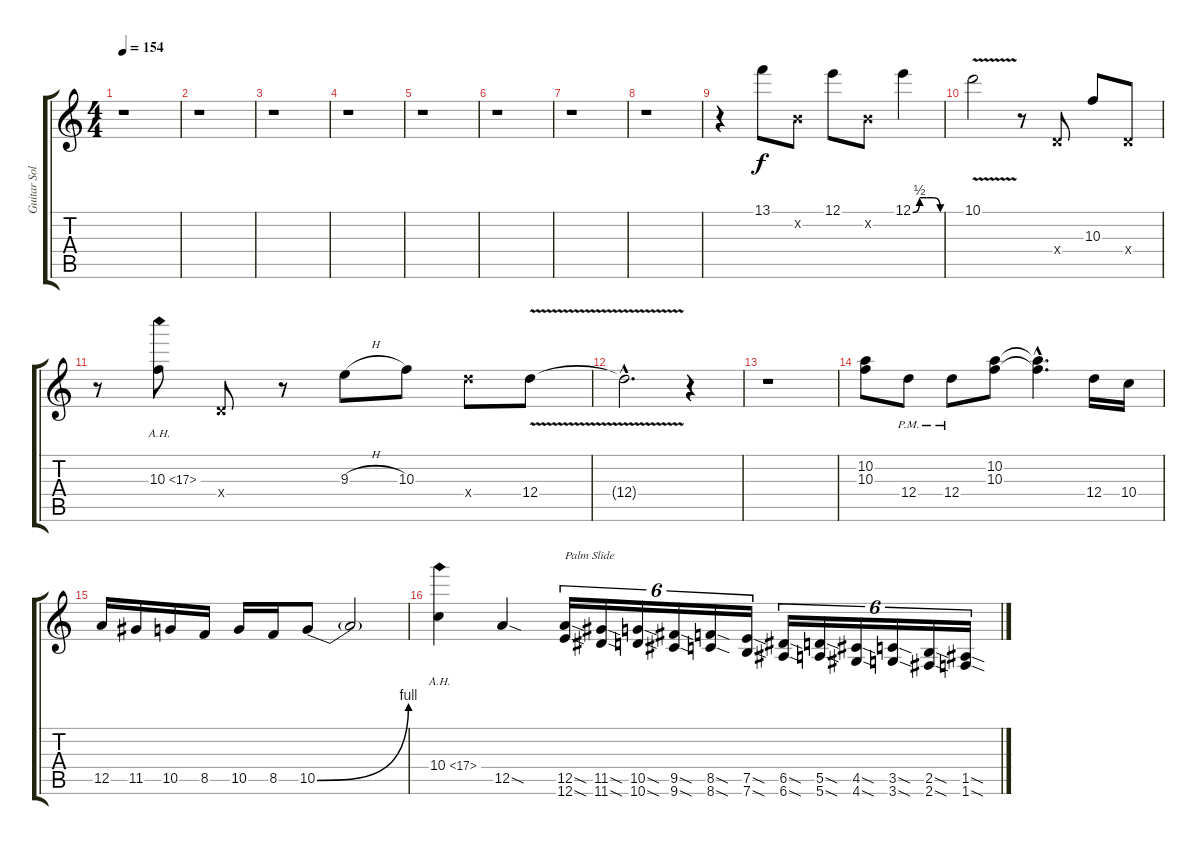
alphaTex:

\track ("Guitar Solo's" "Guitar Sol") {instrument distortionguitar}
\staff {score tabs}
\tuning (E4 B3 G3 D3 A2 E2) {hide}
\ts (4 4)
\tempo 154
\clef g2
\ks c
r.1{dy f} |
r.1 |
r.1 |
r.1 |
r.1 |
r.1 |
r.1 |
r.1 |
r.4 13.1.8 0.2{x}.8 12.1.8 0.2{x}.8 12.1{be (custom 0 0 15 2 30 2 45 2 60 0)}.4 |
10.1{v}.2 r.8 0.4{x}.8 10.3.8 0.4{x}.8 |
r.8 10.3{ah 7}.8 0.4{x}.8 r.8 9.3{h}.8 10.3.8 12.4{x}.8 12.4{v}.8 |
12.4{hac t}.2{d} r.4 |
r.1 |
(10.2 10.3).8 12.4{pm}.8 12.4{pm}.8 (10.2 10.3).8 (10.2{hac t} 10.3{hac t}).4{d} 12.4.16 10.4.16 |
12.5.16 11.5.16 10.5.16 8.5.16 10.5.16 8.5.16 10.5{be (bend 0 0 60 4)}.8 10.5{t}.2 |
10.4{ah 7}.4 12.5{sod}.4 (12.5{sod} 12.6{sod}).16{tu (6 4) txt "Palm Slide" instrument guitarfretnoise} (11.5{sod} 11.6{sod}).16{tu (6 4)} (10.5{sod} 10.6{sod}).16{tu (6 4)} (9.5{sod} 9.6{sod}).16{tu (6 4)} (8.5{sod} 8.6{sod}).16{tu (6 4)} (7.5{sod} 7.6{sod}).16{tu (6 4)} (6.5{sod} 6.6{sod}).16{tu (6 4)} (5.5{sod} 5.6{sod}).16{tu (6 4)} (4.5{sod} 4.6{sod}).16{tu (6 4)} (3.5{sod} 3.6{sod}).16{tu (6 4)} (2.5{sod} 2.6{sod}).16{tu (6 4)} (1.5{sod} 1.6{sod}).16{tu (6 4)}
